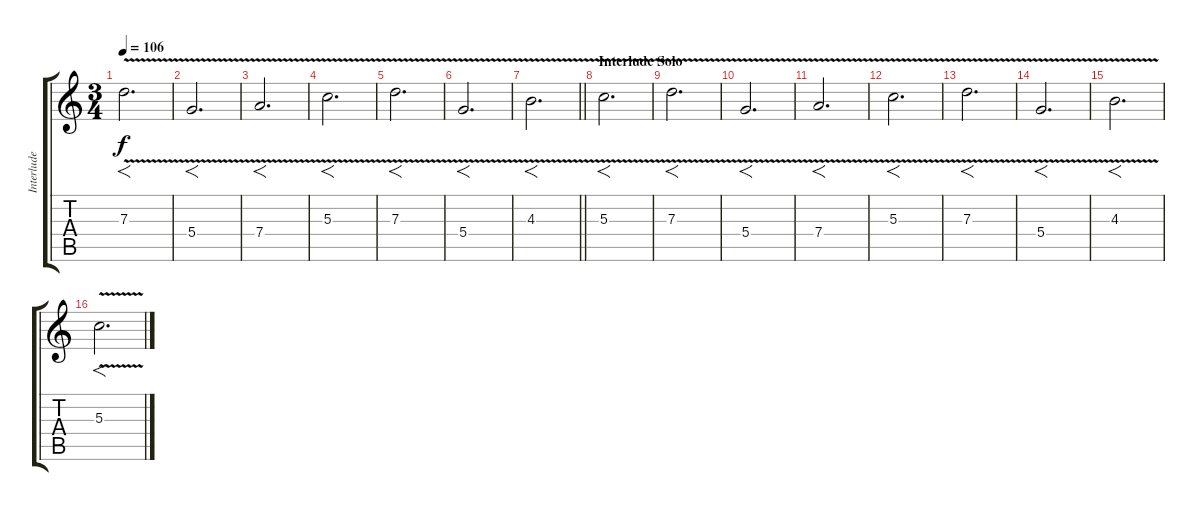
\track ("Interlude Lead" "Interlude ") {instrument distortionguitar}
\staff {score tabs}
\tuning (E4 B3 G3 D3 A2 E2) {hide}
\ts (3 4)
\tempo 106
\clef g2
\ks c
7.3{v}.2{f d dy f} |
5.4{v}.2{f d} |
7.4{v}.2{f d} |
5.3{v}.2{f d} |
7.3{v}.2{f d} |
5.4{v}.2{f d} |
\barLineRight lightlight
4.3{v}.2{f d} |
\section ("" "Interlude Solo")
5.3{v}.2{f d} |
7.3{v}.2{f d} |
5.4{v}.2{f d} |
7.4{v}.2{f d} |
5.3{v}.2{f d} |
7.3{v}.2{f d} |
5.4{v}.2{f d} |
4.3{v}.2{f d} |
5.3{v}.2{f d}
